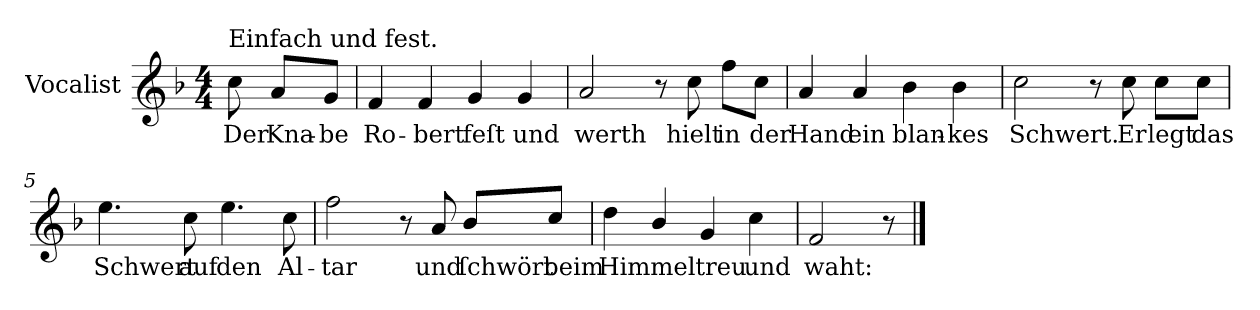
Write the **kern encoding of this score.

**kern	**text
*part1	*part1
*staff1	*staff1
*I"Vocalist	*
*k[b-]	*
*F:	*
*M4/4	*
=	=
!LO:TX:a:t=Einfach und fest.	!
8cc	Der
8aL	Kna-
8gJ	-be
=1	=1
4f	Ro-
4f	-bert
4g	feſt
4g	und
=2	=2
2a	werth
8r	.
8cc	hielt
8ffL	in
8ccJ	der
=3	=3
4a	Hand
4a	ein
4b-	blan-
4b-	-kes
=4	=4
2cc	Schwert.
8r	.
8cc	Er
8ccL	legt
8ccJ	das
=5	=5
4.ee	Schwert
8cc	auf
4.ee	den
8cc	Al-
=6	=6
2ff	-tar
8r	.
8a	und
8b-/L	ſchwört
8cc/J	beim
=7	=7
4dd	Himmel
4b-/	.
4g	treu
4cc	und
=8	=8
2f	waht:
8r	.
==	==
*-	*-
